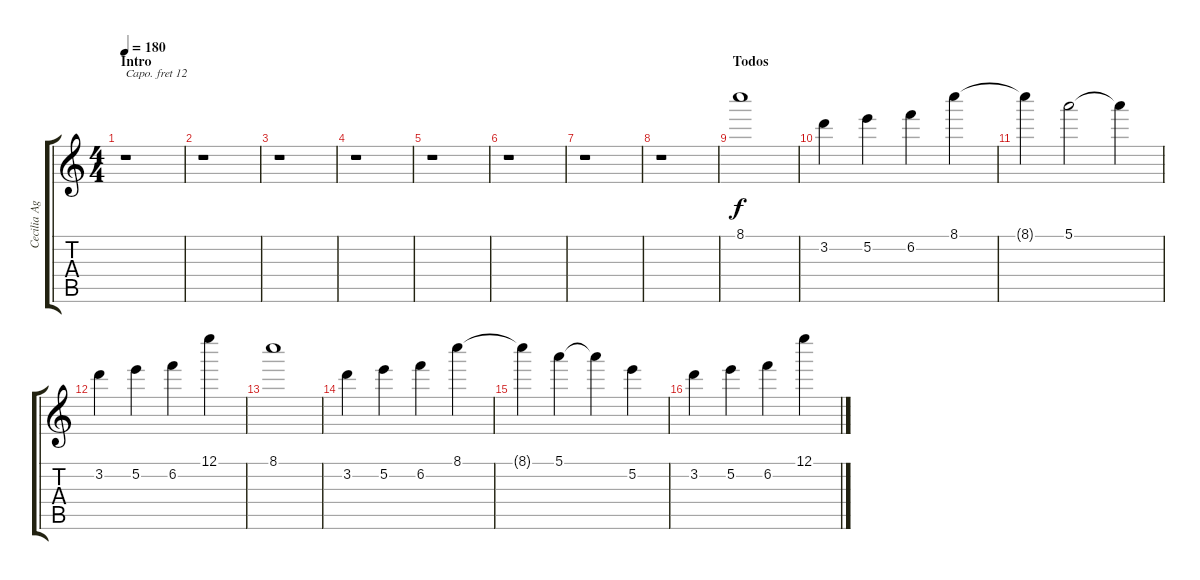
\track ("Cecilia Aguayo (Sintetizador 4)" "Cecilia Ag") {instrument ocarina}
\staff {score tabs}
\capo 12
\tuning (E5 B4 G4 D4 A3 E3) {hide}
\ts (4 4)
\section ("" "Intro")
\tempo 180
\clef g2
\ks c
r.1{dy f instrument ocarina} |
r.1 |
r.1 |
r.1 |
r.1 |
r.1 |
r.1 |
r.1 |
\section ("" "Todos")
8.1.1 |
3.2.4 5.2.4 6.2.4 8.1.4 |
8.1{t}.4 5.1.2 5.1{t}.4 |
3.2.4 5.2.4 6.2.4 12.1.4 |
8.1.1 |
3.2.4 5.2.4 6.2.4 8.1.4 |
8.1{t}.4 5.1.4 5.1{t}.4 5.2.4 |
3.2.4 5.2.4 6.2.4 12.1.4
